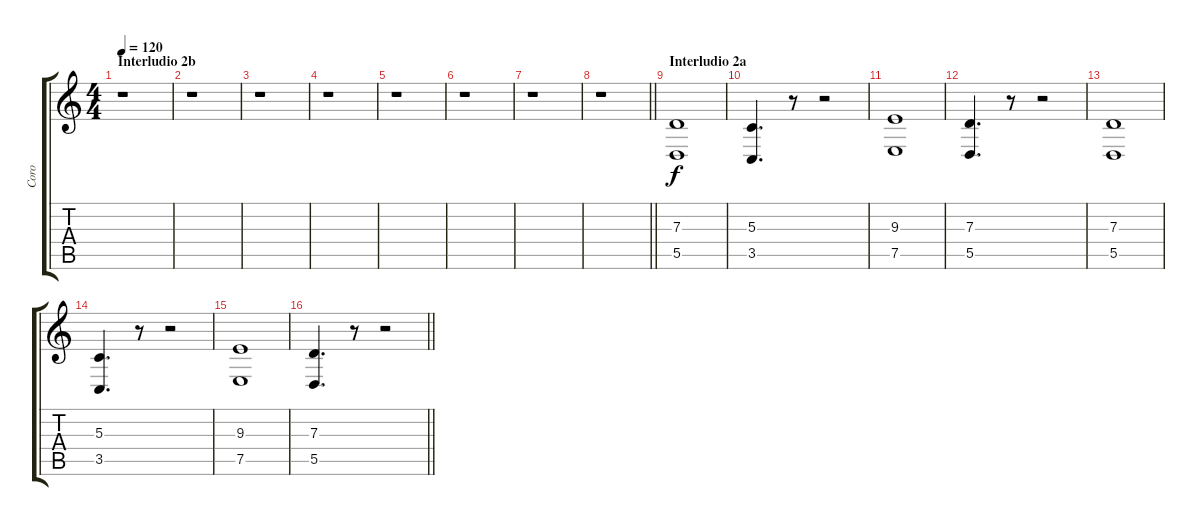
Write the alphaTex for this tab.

\track ("Coro" "Coro") {instrument choiraahs}
\staff {score tabs}
\tuning (E4 B3 G3 D3 A2 E2) {hide}
\ts (4 4)
\section ("" "Interludio 2b")
\tempo 120
\clef g2
\ks c
r.1{dy f} |
r.1 |
r.1 |
r.1 |
r.1 |
r.1 |
r.1 |
\barLineRight lightlight
r.1 |
\section ("" "Interludio 2a")
(7.3 5.5).1 |
(5.3 3.5).4{d} r.8 r.2 |
(9.3 7.5).1 |
(7.3 5.5).4{d} r.8 r.2 |
(7.3 5.5).1 |
(5.3 3.5).4{d} r.8 r.2 |
(9.3 7.5).1 |
\barLineRight lightlight
(7.3 5.5).4{d} r.8 r.2
